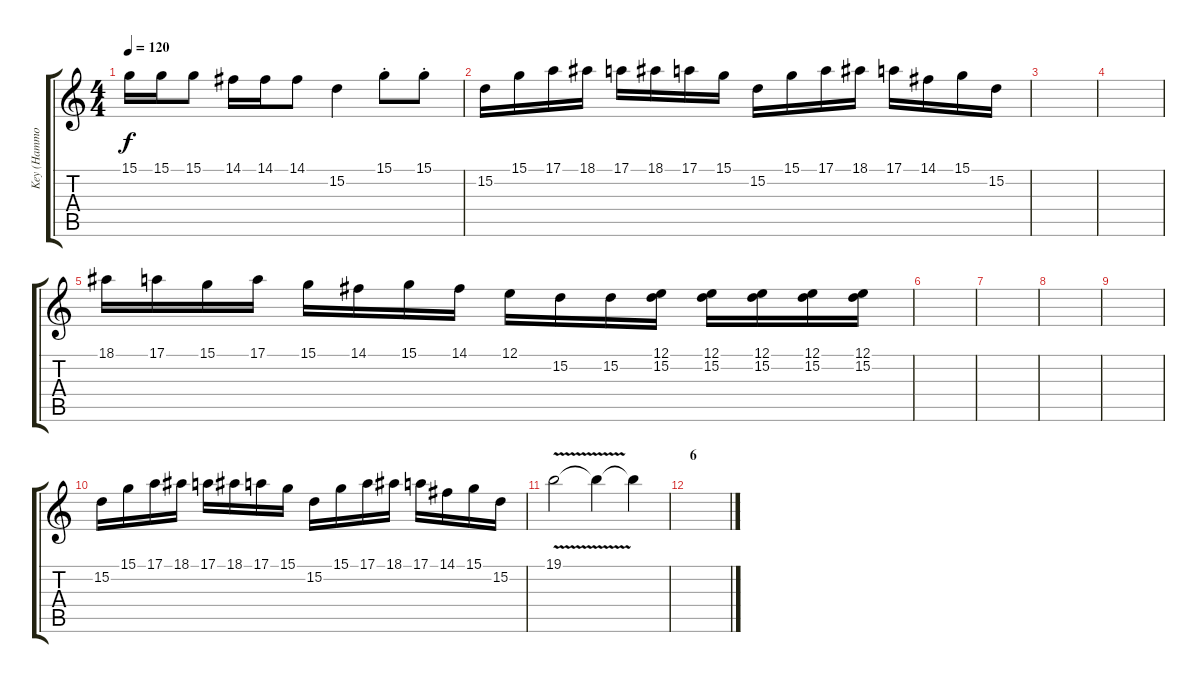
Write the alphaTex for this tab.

\track ("Key (Hammond)" "Key (Hammo") {instrument drawbarorgan}
\staff {score tabs}
\tuning (E4 B3 G3 D3 A2 E2) {hide}
\ts (4 4)
\tempo 120
\clef g2
\ks c
15.1.16{dy f} 15.1.16 15.1.8 14.1.16 14.1.16 14.1.8 15.2.4 15.1{st}.8 15.1{st}.8 |
15.2.16 15.1.16 17.1.16 18.1.16 17.1.16 18.1.16 17.1.16 15.1.16 15.2.16 15.1.16 17.1.16 18.1.16 17.1.16 14.1.16 15.1.16 15.2.16 |
|
|
18.1.16 17.1.16 15.1.16 17.1.16 15.1.16 14.1.16 15.1.16 14.1.16 12.1.16 15.2.16 15.2.16 (12.1 15.2).16 (12.1 15.2).16 (12.1 15.2).16 (12.1 15.2).16 (12.1 15.2).16 |
|
|
|
|
15.2.16 15.1.16 17.1.16 18.1.16 17.1.16 18.1.16 17.1.16 15.1.16 15.2.16 15.1.16 17.1.16 18.1.16 17.1.16 14.1.16 15.1.16 15.2.16 |
19.1{v}.2 19.1{t}.4 19.1{t}.4 |
\section ("" "6")
